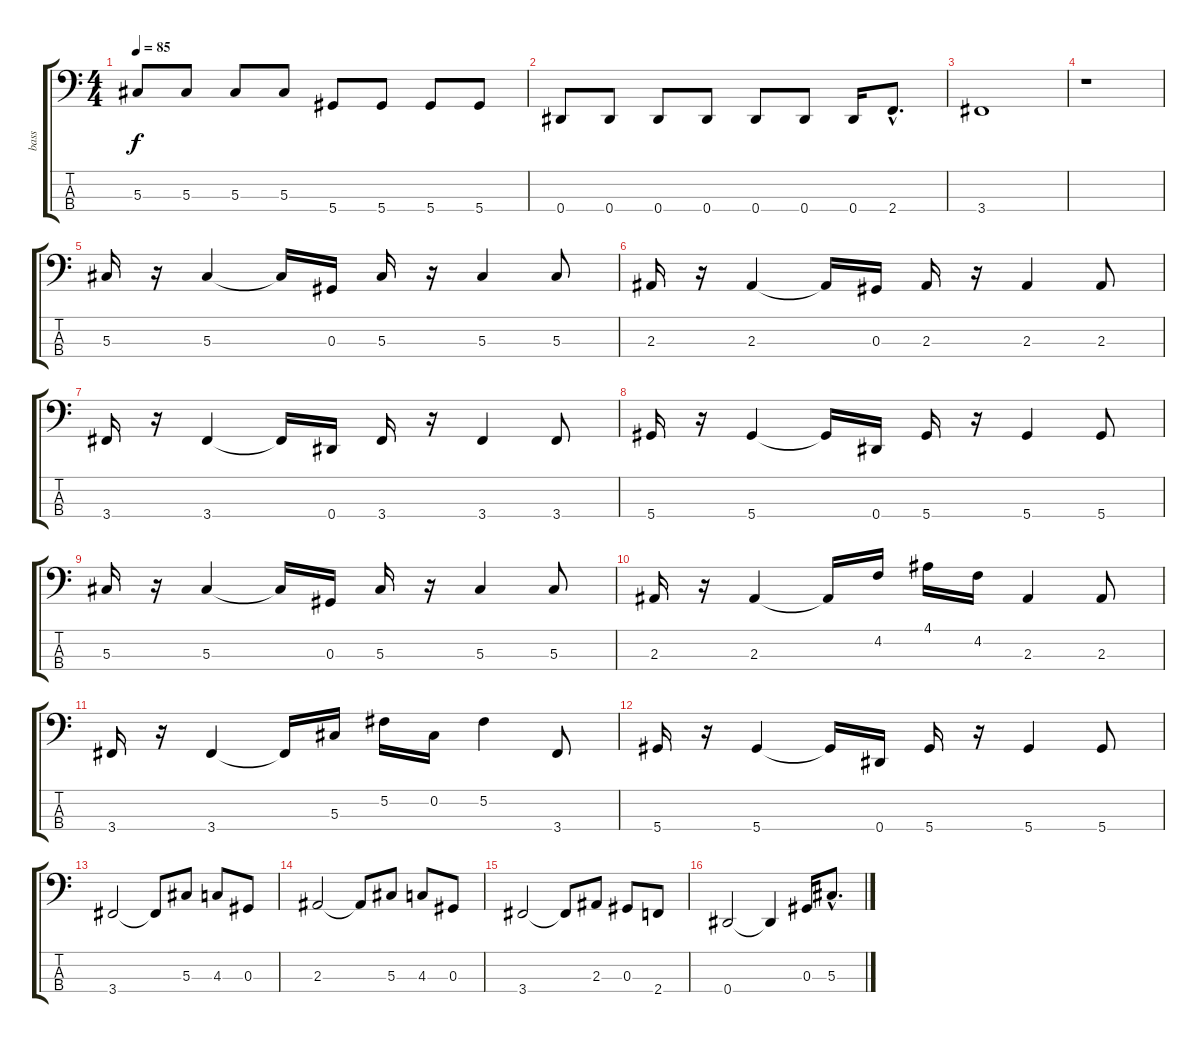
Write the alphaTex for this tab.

\track ("bass" "bass") {instrument electricbasspick}
\staff {score tabs}
\tuning (Gb2 Db2 Ab1 Eb1) {hide}
\ts (4 4)
\tempo 85
\clef f4
\ks c
5.3.8{dy f} 5.3.8 5.3.8 5.3.8 5.4.8 5.4.8 5.4.8 5.4.8 |
0.4.8 0.4.8 0.4.8 0.4.8 0.4.8 0.4.8 0.4.16 2.4{hac}.8{d} |
3.4.1 |
r.1 |
5.3.16 r.16 5.3.4 5.3{t}.16 0.3.16 5.3.16 r.16 5.3.4 5.3.8 |
2.3.16 r.16 2.3.4 2.3{t}.16 0.3.16 2.3.16 r.16 2.3.4 2.3.8 |
3.4.16 r.16 3.4.4 3.4{t}.16 0.4.16 3.4.16 r.16 3.4.4 3.4.8 |
5.4.16 r.16 5.4.4 5.4{t}.16 0.4.16 5.4.16 r.16 5.4.4 5.4.8 |
5.3.16 r.16 5.3.4 5.3{t}.16 0.3.16 5.3.16 r.16 5.3.4 5.3.8 |
2.3.16 r.16 2.3.4 2.3{t}.16 4.2.16 4.1.16 4.2.16 2.3.4 2.3.8 |
3.4.16 r.16 3.4.4 3.4{t}.16 5.3.16 5.2.16 0.2.16 5.2.4 3.4.8 |
5.4.16 r.16 5.4.4 5.4{t}.16 0.4.16 5.4.16 r.16 5.4.4 5.4.8 |
3.4.2 3.4{t}.8 5.3.8 4.3.8 0.3.8 |
2.3.2 2.3{t}.8 5.3.8 4.3.8 0.3.8 |
3.4.2 3.4{t}.8 2.3.8 0.3.8 2.4.8 |
0.4.2 0.4{t}.4 0.3.16 5.3{hac}.8{d}
